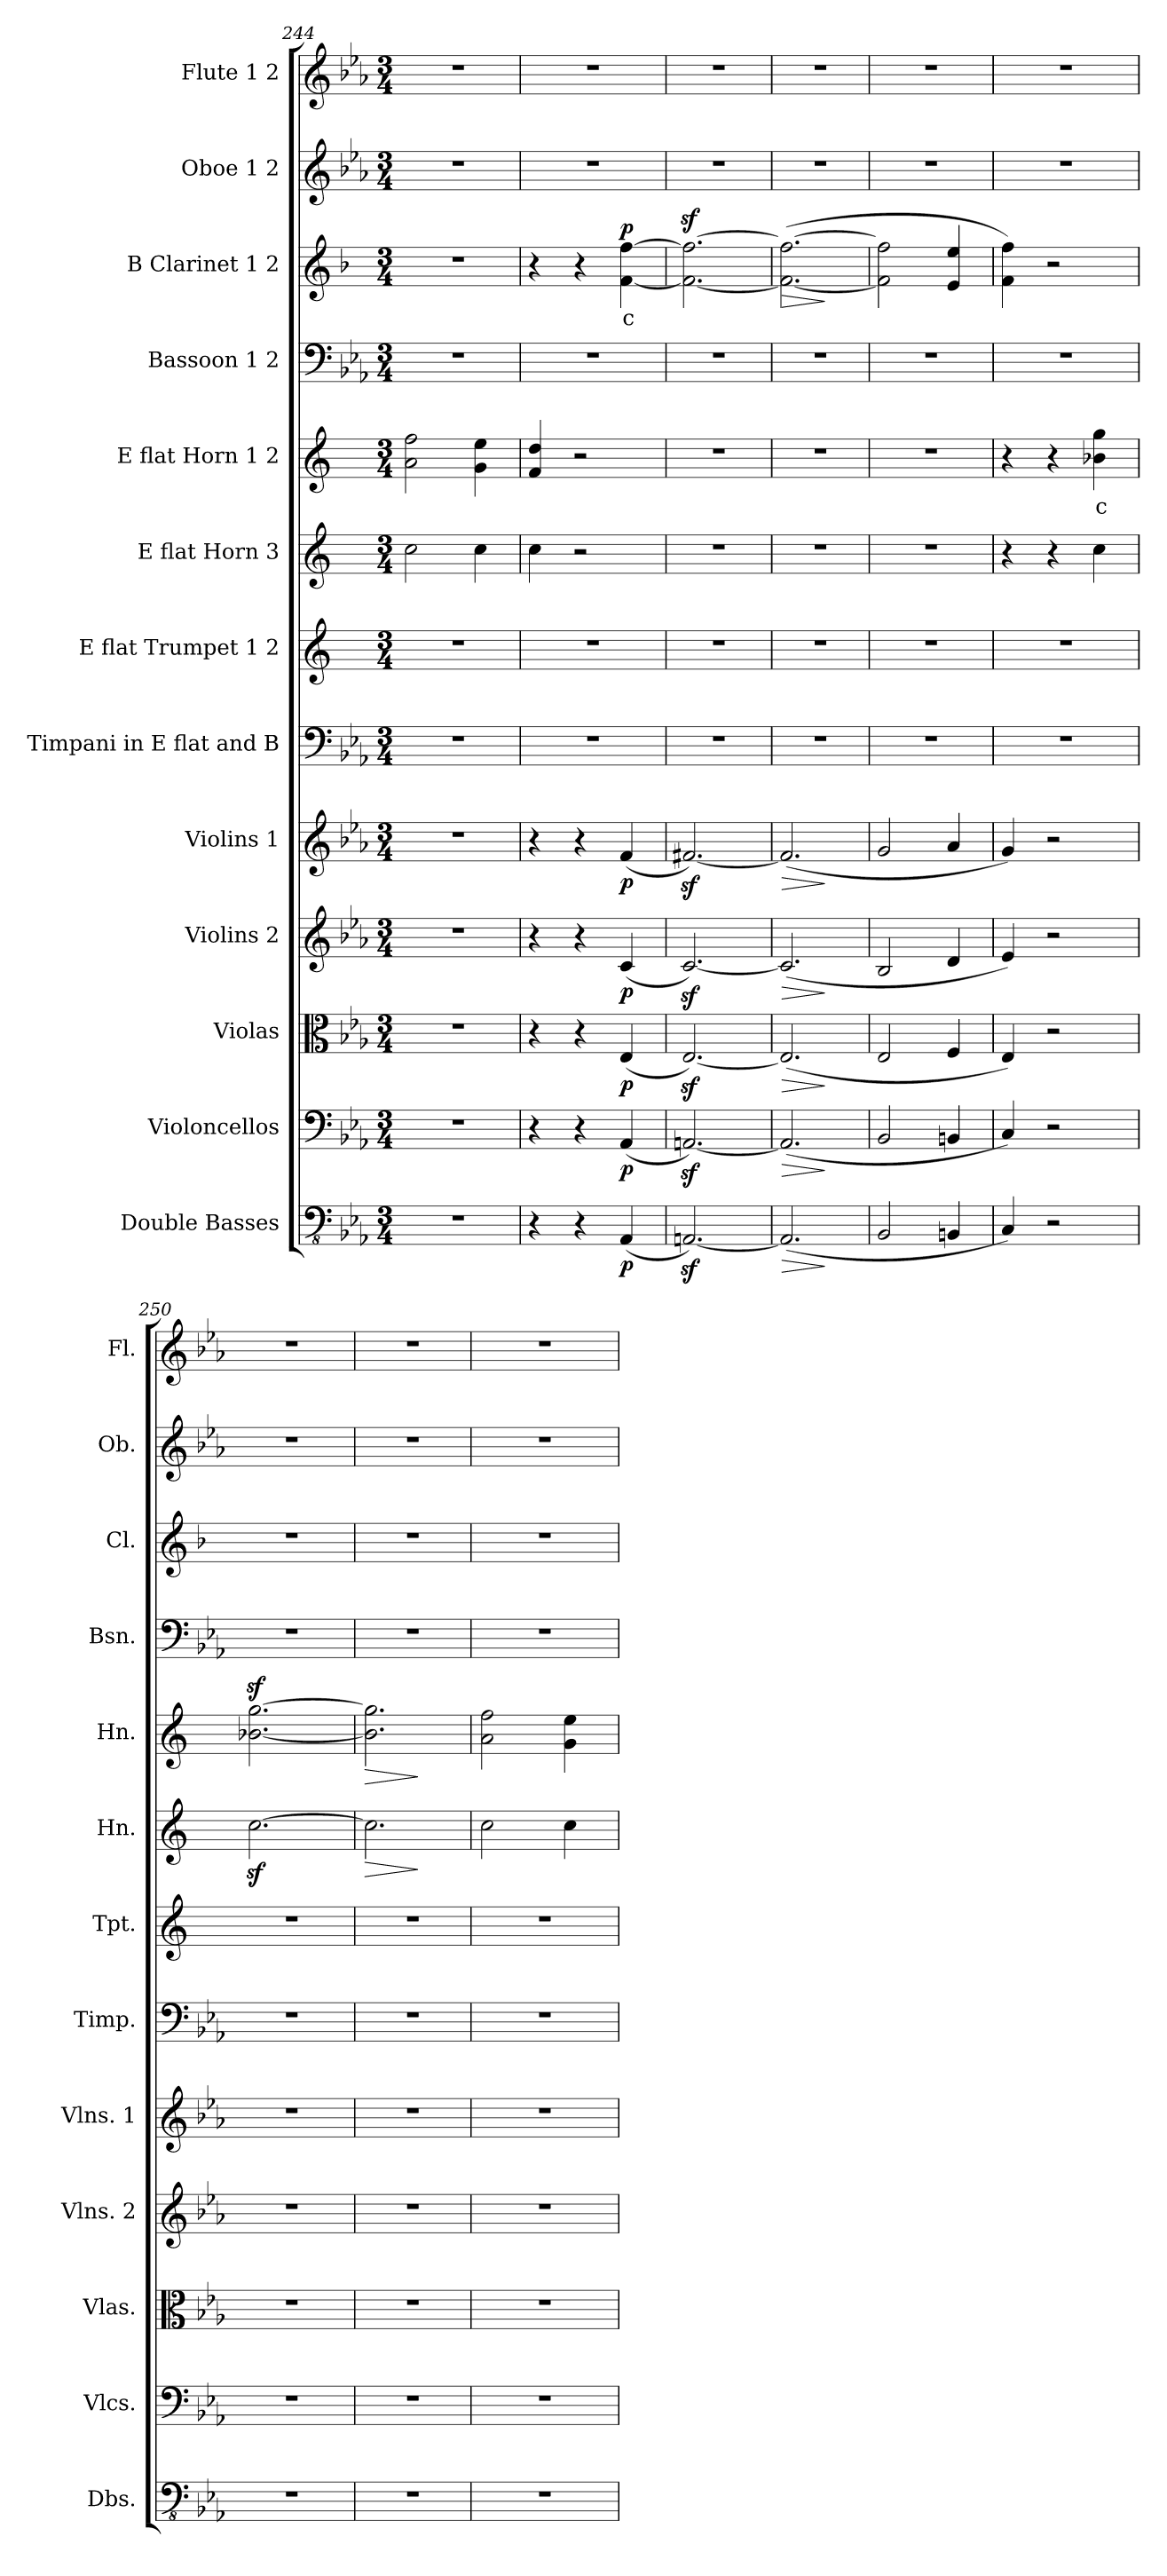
**kern	**dynam	**kern	**dynam	**kern	**dynam	**kern	**dynam	**kern	**dynam	**kern	**kern	**kern	**dynam	**kern	**text	**dynam	**kern	**kern	**text	**dynam	**kern	**kern
*part13	*part13	*part12	*part12	*part11	*part11	*part10	*part10	*part9	*part9	*part8	*part7	*part6	*part6	*part5	*part5	*part5	*part4	*part3	*part3	*part3	*part2	*part1
*staff13	*staff13	*staff12	*staff12	*staff11	*staff11	*staff10	*staff10	*staff9	*staff9	*staff8	*staff7	*staff6	*staff6	*staff5	*staff5	*staff5	*staff4	*staff3	*staff3	*staff3	*staff2	*staff1
*I"Double Basses	*	*I"Violoncellos	*	*I"Violas	*	*I"Violins 2	*	*I"Violins 1	*	*I"Timpani in E flat and B	*I"E flat Trumpet 1 2	*I"E flat Horn 3	*	*I"E flat Horn  1 2	*	*	*I"Bassoon 1 2	*I"B Clarinet 1 2	*	*	*I"Oboe 1 2	*I"Flute 1 2
*I'Dbs.	*	*I'Vlcs.	*	*I'Vlas.	*	*I'Vlns. 2	*	*I'Vlns. 1	*	*I'Timp.	*I'Tpt.	*I'Hn.	*	*I'Hn.	*	*	*I'Bsn.	*I'Cl.	*	*	*I'Ob.	*I'Fl.
*clefFv4	*	*clefF4	*	*clefC3	*	*clefG2	*	*clefG2	*	*clefF4	*clefG2	*clefG2	*	*clefG2	*	*	*clefF4	*clefG2	*	*	*clefG2	*clefG2
*	*	*	*	*	*	*	*	*	*	*	*ITrd-2c-3	*ITrd5c9	*	*ITrd5c9	*	*	*	*ITrd1c2	*	*	*	*
*k[b-e-a-]	*	*k[b-e-a-]	*	*k[b-e-a-]	*	*k[b-e-a-]	*	*k[b-e-a-]	*	*k[b-e-a-]	*k[b-e-a-]	*k[b-e-a-]	*	*k[b-e-a-]	*	*	*k[b-e-a-]	*k[b-e-a-]	*	*	*k[b-e-a-]	*k[b-e-a-]
*M3/4	*	*M3/4	*	*M3/4	*	*M3/4	*	*M3/4	*	*M3/4	*M3/4	*M3/4	*	*M3/4	*	*	*M3/4	*M3/4	*	*	*M3/4	*M3/4
=244	=244	=244	=244	=244	=244	=244	=244	=244	=244	=244	=244	=244	=244	=244	=244	=244	=244	=244	=244	=244	=244	=244
2.r	.	2.r	.	2.r	.	2.r	.	2.r	.	2.r	2.r	2e-\	.	2c\ 2a-\	.	.	2.r	2.r	.	.	2.r	2.r
.	.	.	.	.	.	.	.	.	.	.	.	4e-\	.	4B-\ 4g\	.	.	.	.	.	.	.	.
=245	=245	=245	=245	=245	=245	=245	=245	=245	=245	=245	=245	=245	=245	=245	=245	=245	=245	=245	=245	=245	=245	=245
4r	.	4r	.	4r	.	4r	.	4r	.	2.r	2.r	4e-\	.	4A-/ 4f/	.	.	2.r	4r	.	.	2.r	2.r
4r	.	4r	.	4r	.	4r	.	4r	.	.	.	2r	.	2r	.	.	.	4r	.	.	.	.
!	!LO:DY:b	!	!LO:DY:b	!	!LO:DY:b	!	!LO:DY:b	!	!LO:DY:b	!	!	!	!	!	!	!	!	!	!	!LO:DY:b	!	!
(<4AAA-/	p	(<4AA-/	p	(<4E-/	p	(<4c/	p	(<4f/	p	.	.	.	.	.	.	.	.	[4e-\ [4ee-\	c	p	.	.
=246	=246	=246	=246	=246	=246	=246	=246	=246	=246	=246	=246	=246	=246	=246	=246	=246	=246	=246	=246	=246	=246	=246
[2.AAAnz</)	.	[2.AAnz</)	.	[2.E-z</)	.	[2.cz</)	.	[2.f#Xz</)	.	2.r	2.r	2.r	.	2.r	.	.	2.r	2.e-\_z< 2.ee-\_z<	.	.	2.r	2.r
=247	=247	=247	=247	=247	=247	=247	=247	=247	=247	=247	=247	=247	=247	=247	=247	=247	=247	=247	=247	=247	=247	=247
!	!LO:HP:b	!	!LO:HP:b	!	!LO:HP:b	!	!LO:HP:b	!	!LO:HP:b	!	!	!	!	!	!	!	!	!	!	!LO:HP:b	!	!
(>2.AAA/]	>	(>2.AA/]	>	(>2.E-/]	>	(>2.c/]	>	(>2.f#/]	>	2.r	2.r	2.r	.	2.r	.	.	2.r	(>2.e-\_ 2.ee-\_	.	>	2.r	2.r
.	]	.	]	.	]	.	]	.	]	.	.	.	.	.	.	.	.	.	.	]	.	.
=248	=248	=248	=248	=248	=248	=248	=248	=248	=248	=248	=248	=248	=248	=248	=248	=248	=248	=248	=248	=248	=248	=248
2BBB-/	.	2BB-/	.	2E-/	.	2B-/	.	2g/	.	2.r	2.r	2.r	.	2.r	.	.	2.r	2e-\] 2ee-\]	.	.	2.r	2.r
4BBBn/	.	4BBn/	.	4F/	.	4d/	.	4a-/	.	.	.	.	.	.	.	.	.	4d/ 4dd/	.	.	.	.
=249	=249	=249	=249	=249	=249	=249	=249	=249	=249	=249	=249	=249	=249	=249	=249	=249	=249	=249	=249	=249	=249	=249
4CC/)	.	4C/)	.	4E-/)	.	4e-/)	.	4g/)	.	2.r	2.r	4r	.	4r	.	.	2.r	4e-\ 4ee-\)	.	.	2.r	2.r
2r	.	2r	.	2r	.	2r	.	2r	.	.	.	4r	.	4r	.	.	.	2r	.	.	.	.
.	.	.	.	.	.	.	.	.	.	.	.	4e-\	.	4d-X\ 4b-\	c	.	.	.	.	.	.	.
=250	=250	=250	=250	=250	=250	=250	=250	=250	=250	=250	=250	=250	=250	=250	=250	=250	=250	=250	=250	=250	=250	=250
2.r	.	2.r	.	2.r	.	2.r	.	2.r	.	2.r	2.r	[2.e-z<\	.	[2.d-X\z< [2.b-\z<	.	.	2.r	2.r	.	.	2.r	2.r
=251	=251	=251	=251	=251	=251	=251	=251	=251	=251	=251	=251	=251	=251	=251	=251	=251	=251	=251	=251	=251	=251	=251
!	!	!	!	!	!	!	!	!	!	!	!	!	!LO:HP:b	!	!	!LO:HP:b	!	!	!	!	!	!
2.r	.	2.r	.	2.r	.	2.r	.	2.r	.	2.r	2.r	2.e-\]	>	2.d-\] 2.b-\]	.	>	2.r	2.r	.	.	2.r	2.r
.	.	.	.	.	.	.	.	.	.	.	.	.	]	.	.	]	.	.	.	.	.	.
=252	=252	=252	=252	=252	=252	=252	=252	=252	=252	=252	=252	=252	=252	=252	=252	=252	=252	=252	=252	=252	=252	=252
2.r	.	2.r	.	2.r	.	2.r	.	2.r	.	2.r	2.r	2e-\	.	2c\ 2a-\	.	.	2.r	2.r	.	.	2.r	2.r
.	.	.	.	.	.	.	.	.	.	.	.	4e-\	.	4B-\ 4g\	.	.	.	.	.	.	.	.
=	=	=	=	=	=	=	=	=	=	=	=	=	=	=	=	=	=	=	=	=	=	=
*-	*-	*-	*-	*-	*-	*-	*-	*-	*-	*-	*-	*-	*-	*-	*-	*-	*-	*-	*-	*-	*-	*-
